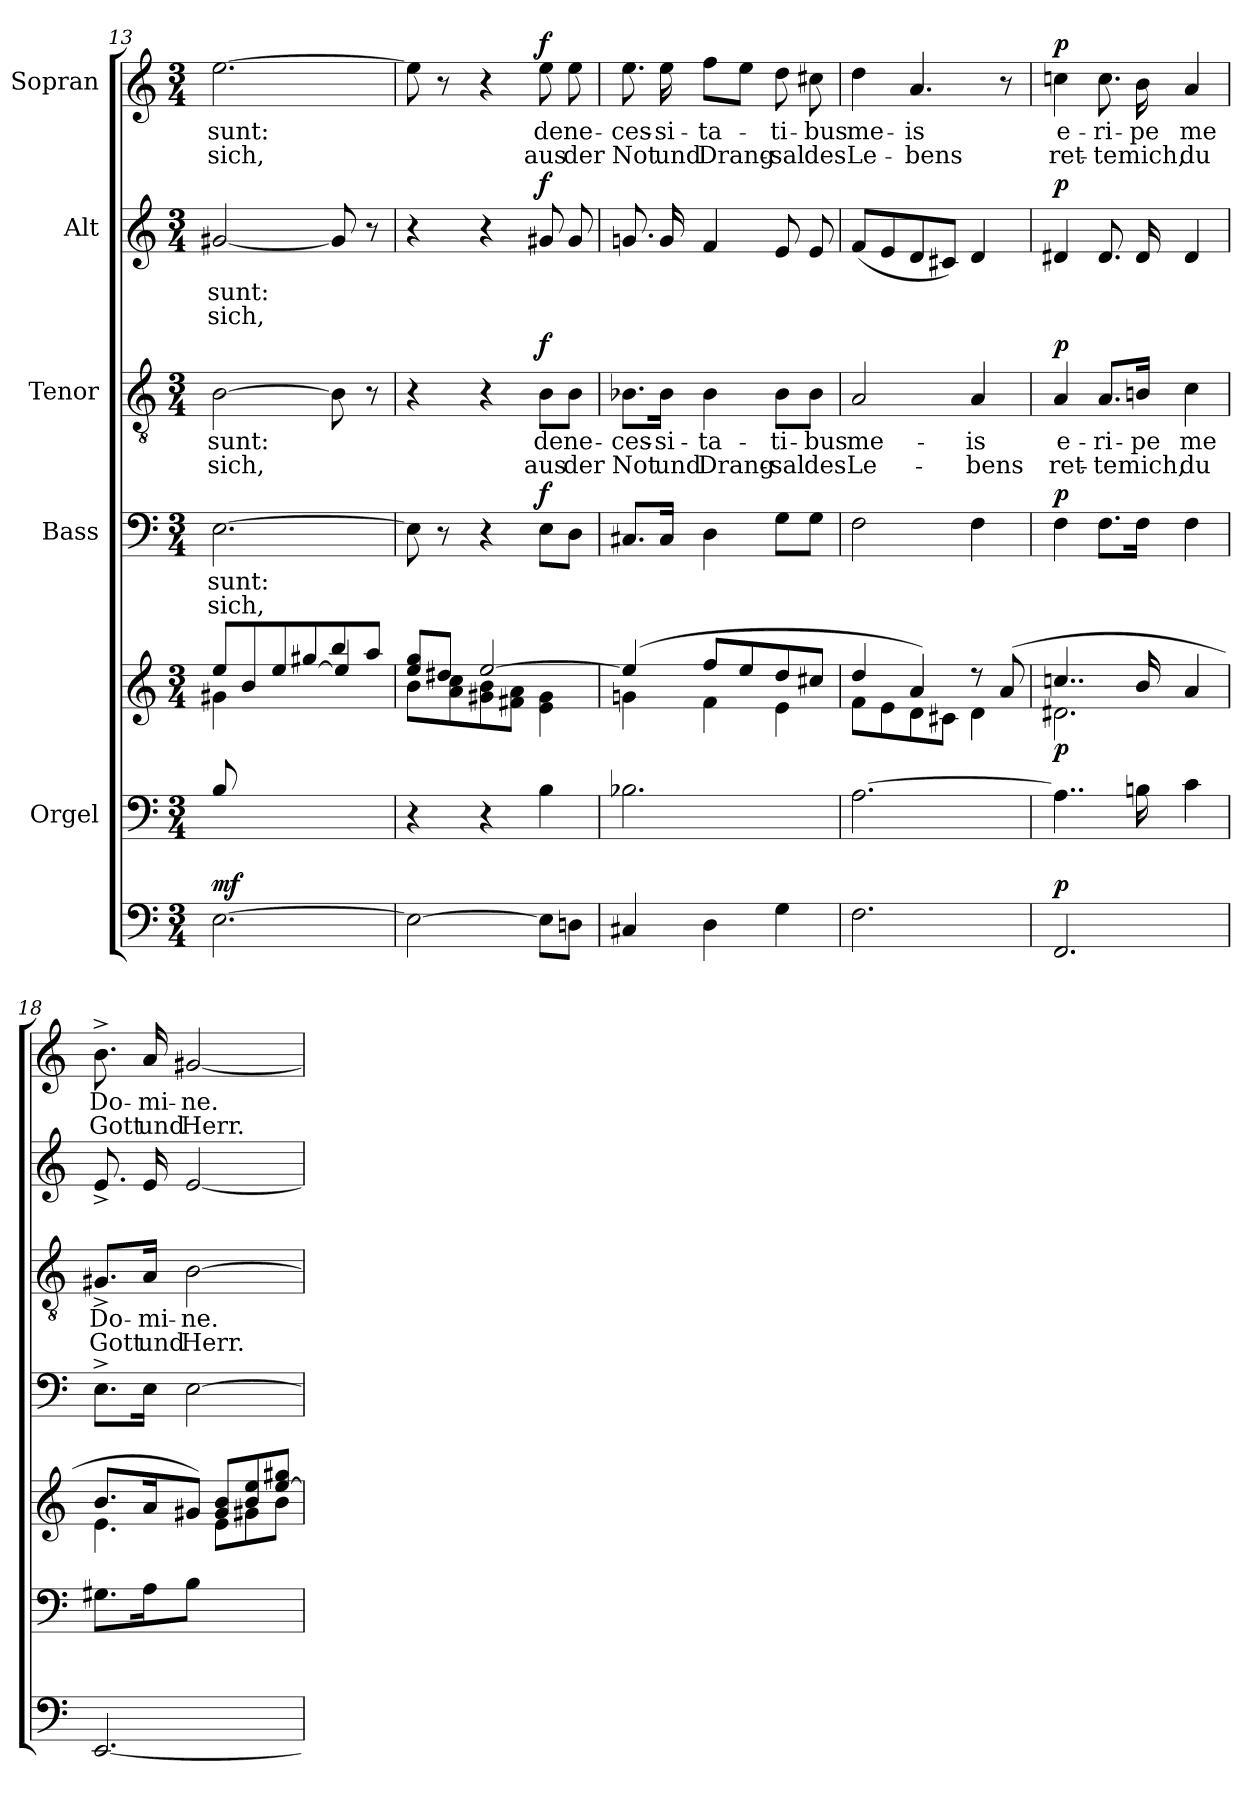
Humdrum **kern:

**kern	**dynam	**kern	**kern	**dynam	**kern	**text	**text	**dynam	**kern	**text	**text	**dynam	**kern	**text	**text	**dynam	**kern	**text	**text	**dynam
*part6	*part6	*part5	*part5	*part5	*part4	*part4	*part4	*part4	*part3	*part3	*part3	*part3	*part2	*part2	*part2	*part2	*part1	*part1	*part1	*part1
*staff7	*staff7	*staff6	*staff5	*staff5/6	*staff4	*staff4	*staff4	*staff4	*staff3	*staff3	*staff3	*staff3	*staff2	*staff2	*staff2	*staff2	*staff1	*staff1	*staff1	*staff1
*	*	*I"Orgel	*	*	*I"Bass	*	*	*	*I"Tenor	*	*	*	*I"Alt	*	*	*	*I"Sopran	*	*	*
*clefF4	*	*clefF4	*clefG2	*	*clefF4	*	*	*	*clefGv2	*	*	*	*clefG2	*	*	*	*clefG2	*	*	*
*k[]	*	*k[]	*k[]	*	*k[]	*	*	*	*k[]	*	*	*	*k[]	*	*	*	*k[]	*	*	*
*M3/4	*	*M3/4	*M3/4	*	*M3/4	*	*	*	*M3/4	*	*	*	*M3/4	*	*	*	*M3/4	*	*	*
=13	=13	=13	=13	=13	=13	=13	=13	=13	=13	=13	=13	=13	=13	=13	=13	=13	=13	=13	=13	=13
*	*	*	*^	*	*	*	*	*	*	*	*	*	*	*	*	*	*	*	*	*
*	*	*	*	*^	*	*	*	*	*	*	*	*	*	*	*	*	*	*	*	*	*
!	!LO:DY:a	!	!	!	!	!	!	!	!	!	!	!	!	!	!	!	!	!	!	!	!	!
[2.E\	mf	8B/L	8ee/L	4g#X\	8ryy	.	[2.E\	sunt:	sich,	.	[2B\	sunt:	sich,	.	[2g#X/	sunt:	sich,	.	[2.ee\	sunt:	sich,	.
.	.	2ryy	8b/	.	8e\	.	.	.	.	.	.	.	.	.	.	.	.	.	.	.	.	.
.	.	.	8ee/	4rgyy	8g#X\ 8b\	.	.	.	.	.	.	.	.	.	.	.	.	.	.	.	.	.
.	.	.	8gg#X/	.	8b\ [8ee\	.	.	.	.	.	.	.	.	.	.	.	.	.	.	.	.	.
.	.	.	8bb/	4ee/]	8ddn\	.	.	.	.	.	8B\]	.	.	.	8g#/]	.	.	.	.	.	.	.
.	.	8ryy	8aa/J	.	8cc\J	.	.	.	.	.	8r	.	.	.	8r	.	.	.	.	.	.	.
*	*	*	*	*v	*v	*	*	*	*	*	*	*	*	*	*	*	*	*	*	*	*	*
=14	=14	=14	=14	=14	=14	=14	=14	=14	=14	=14	=14	=14	=14	=14	=14	=14	=14	=14	=14	=14	=14
2E\_	.	4r	8ee/ 8gg/L	8b\L	.	8E\]	.	.	.	4r	.	.	.	4r	.	.	.	8ee\]	.	.	.
.	.	.	8dd#X/J	8a\ 8cc\	.	8r	.	.	.	.	.	.	.	.	.	.	.	8r	.	.	.
.	.	4r	[2ee/	8g#X\ 8b\	.	4r	.	.	.	4r	.	.	.	4r	.	.	.	4r	.	.	.
.	.	.	.	8f#X\ 8a\J	.	.	.	.	.	.	.	.	.	.	.	.	.	.	.	.	.
!	!	!	!	!	!	!	!	!	!LO:DY:a	!	!	!	!LO:DY:a	!	!	!	!LO:DY:a	!	!	!	!LO:DY:a
8E\L]	.	4B\	.	4e\ 4g#\	.	8E\L	.	.	f	8B\L	de	aus	f	8g#X/	.	.	f	8ee\	de	aus	f
8Dn\J	.	.	.	.	.	8D\J	.	.	.	8B\J	ne-	der	.	8g#/	.	.	.	8ee\	ne-	der	.
!!LO:LB:g=z
=15	=15	=15	=15	=15	=15	=15	=15	=15	=15	=15	=15	=15	=15	=15	=15	=15	=15	=15	=15	=15	=15
4C#X/	.	2.B-X\	(>4ee/]	4gn\	.	8.C#X/L	.	.	.	8.B-X\L	-ces-	Not	.	8.gn/	.	.	.	8.ee\	-ces-	Not	.
.	.	.	.	.	.	16C#/Jk	.	.	.	16B-\Jk	-si-	und	.	16g/	.	.	.	16ee\	-si-	und	.
4D\	.	.	8ff/L	4f\	.	4D\	.	.	.	4B-\	-ta-	Drang-	.	4f/	.	.	.	8ff\L	-ta-	Drang-	.
.	.	.	8ee/	.	.	.	.	.	.	.	.	.	.	.	.	.	.	8ee\J	.	.	.
4G\	.	.	8dd/	4e\	.	8G\L	.	.	.	8B-\L	-ti-	-sal	.	8e/	.	.	.	8dd\	-ti-	-sal	.
.	.	.	8cc#X/J	.	.	8G\J	.	.	.	8B-\J	-bus	des	.	8e/	.	.	.	8cc#X\	-bus	des	.
=16	=16	=16	=16	=16	=16	=16	=16	=16	=16	=16	=16	=16	=16	=16	=16	=16	=16	=16	=16	=16	=16
2.F\	.	[2.A\	4dd/	8f\L	.	2F\	.	.	.	2A/	me-	Le-	.	(>8f/L	.	.	.	4dd\	me-	Le-	.
.	.	.	.	8e\	.	.	.	.	.	.	.	.	.	8e/	.	.	.	.	.	.	.
.	.	.	4a/)	8d\	.	.	.	.	.	.	.	.	.	8d/	.	.	.	4.a/	-is	-bens	.
.	.	.	.	8c#X\J	.	.	.	.	.	.	.	.	.	8c#X/J)	.	.	.	.	.	.	.
.	.	.	8r	4d\	.	4F\	.	.	.	4A/	-is	-bens	.	4d/	.	.	.	.	.	.	.
.	.	.	(>8a/	.	.	.	.	.	.	.	.	.	.	.	.	.	.	8r	.	.	.
=17	=17	=17	=17	=17	=17	=17	=17	=17	=17	=17	=17	=17	=17	=17	=17	=17	=17	=17	=17	=17	=17
!	!LO:DY:a	!	!	!	!LO:DY:b	!	!	!	!LO:DY:a	!	!	!	!LO:DY:a	!	!	!	!LO:DY:a	!	!	!	!LO:DY:a
2.FF/	p	4..A\]	4..ccn/	2.d#X\	p	4F\	.	.	p	4A/	e-	ret-	p	4d#X/	.	.	p	4ccn\	e-	ret-	p
.	.	.	.	.	.	8.F\L	.	.	.	8.A/L	-ri-	-te	.	8.d#/	.	.	.	8.cc\	-ri-	-te	.
.	.	16Bn\	16b/	.	.	16F\Jk	.	.	.	16Bn/Jk	-pe	mich,	.	16d#/	.	.	.	16b\	-pe	mich,	.
.	.	4c\	4a/	.	.	4F\	.	.	.	4c\	me	du	.	4d#/	.	.	.	4a/	me	du	.
=18	=18	=18	=18	=18	=18	=18	=18	=18	=18	=18	=18	=18	=18	=18	=18	=18	=18	=18	=18	=18	=18
*	*	*	*	*^	*	*	*	*	*	*	*	*	*	*	*	*	*	*	*	*	*
[2.EE/	.	8.G#X\L	8.b/L	4.e\	4.ryy	.	8.E^\L	.	.	.	8.G#X^/L	Do-	Gott	.	8.e^/	.	.	.	8.b^\	Do-	Gott	.
.	.	16A\K	16a/K	.	.	.	16E\Jk	.	.	.	16A/Jk	-mi-	und	.	16e/	.	.	.	16a/	-mi-	und	.
.	.	8B\J	8g#X/J)	.	.	.	[2E\	.	.	.	[2B\	-ne.	Herr.	.	[2e/	.	.	.	[2g#X/	-ne.	Herr.	.
.	.	4.ryy	8g#/ 8b/L	4.ryy	8e\L	.	.	.	.	.	.	.	.	.	.	.	.	.	.	.	.	.
.	.	.	8b/ 8ee/	.	8g#X\	.	.	.	.	.	.	.	.	.	.	.	.	.	.	.	.	.
.	.	.	[8ee/ 8gg#X/J	.	8b\J	.	.	.	.	.	.	.	.	.	.	.	.	.	.	.	.	.
*	*	*	*v	*v	*v	*	*	*	*	*	*	*	*	*	*	*	*	*	*	*	*	*
=	=	=	=	=	=	=	=	=	=	=	=	=	=	=	=	=	=	=	=	=
*-	*-	*-	*-	*-	*-	*-	*-	*-	*-	*-	*-	*-	*-	*-	*-	*-	*-	*-	*-	*-
